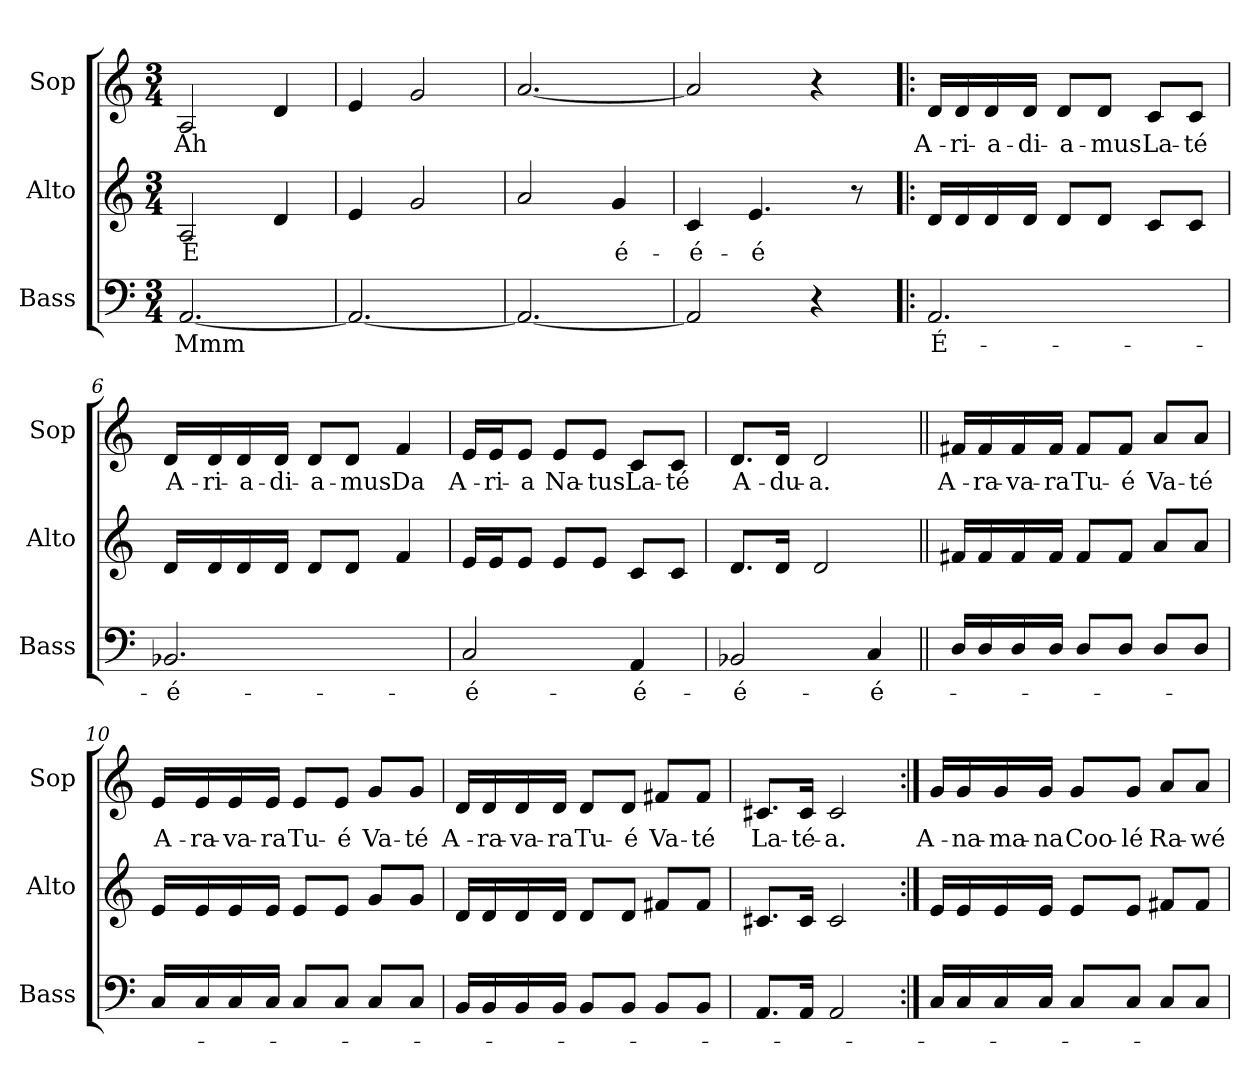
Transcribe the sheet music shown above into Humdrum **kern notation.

**kern	**text	**kern	**text	**kern	**text
*part3	*part3	*part2	*part2	*part1	*part1
*staff3	*staff3	*staff2	*staff2	*staff1	*staff1
*I"Bass	*	*I"Alto	*	*I"Sop	*
*I'Bass	*	*I'Alto	*	*I'Sop	*
*clefF4	*	*clefG2	*	*clefG2	*
*k[]	*	*k[]	*	*k[]	*
*M3/4	*	*M3/4	*	*M3/4	*
*MM76	*	*MM76	*	*MM76	*
=1	=1	=1	=1	=1	=1
!	!LO:LY:b	!	!LO:LY:b	!	!LO:LY:b
[2.AA/	Mmm	2A/	É	2A/	Ah
!	!	!	!LO:LY:b	!	!LO:LY:b
.	.	4d/	-	4d/	-
=2	=2	=2	=2	=2	=2
!	!LO:LY:b	!	!LO:LY:b	!	!LO:LY:b
2.AA/_	-	4e/	-	4e/	-
!	!	!	!LO:LY:b	!	!LO:LY:b
.	.	2g/	-	2g/	-
=3	=3	=3	=3	=3	=3
!	!LO:LY:b	!	!LO:LY:b	!	!LO:LY:b
2.AA/_	-	2a/	-	[2.a/	-
!	!	!	!LO:LY:b	!	!
.	.	4g/	é-	.	.
=4	=4	=4	=4	=4	=4
!	!LO:LY:b	!	!LO:LY:b	!	!
2AA/]	-	4c/	-é-	2a/]	.
!	!	!	!LO:LY:b	!	!
.	.	4.e/	-é	.	.
4r	.	.	.	4r	.
.	.	8r	.	.	.
=5!|:	=5!|:	=5!|:	=5!|:	=5!|:	=5!|:
!	!LO:LY:b	!	!	!	!LO:LY:b
2.AA/	É-	16d/LL	.	16d/LL	-A-
!	!	!	!	!	!LO:LY:b
.	.	16d/	.	16d/	-ri-
!	!	!	!	!	!LO:LY:b
.	.	16d/	.	16d/	-a-
!	!	!	!	!	!LO:LY:b
.	.	16d/JJ	.	16d/JJ	-di-
!	!	!	!	!	!LO:LY:b
.	.	8d/L	.	8d/L	-a-
!	!	!	!	!	!LO:LY:b
.	.	8d/J	.	8d/J	-mus
!	!	!	!	!	!LO:LY:b
.	.	8c/L	.	8c/L	La-
!	!	!	!	!	!LO:LY:b
.	.	8c/J	.	8c/J	-té
=6	=6	=6	=6	=6	=6
!	!LO:LY:b	!	!	!	!LO:LY:b
2.BB-X/	-é-	16d/LL	.	16d/LL	A-
!	!	!	!	!	!LO:LY:b
.	.	16d/	.	16d/	-ri-
!	!	!	!	!	!LO:LY:b
.	.	16d/	.	16d/	-a-
!	!	!	!	!	!LO:LY:b
.	.	16d/JJ	.	16d/JJ	-di-
!	!	!	!	!	!LO:LY:b
.	.	8d/L	.	8d/L	-a-
!	!	!	!	!	!LO:LY:b
.	.	8d/J	.	8d/J	-mus
!	!	!	!	!	!LO:LY:b
.	.	4f/	.	4f/	Da
!!LO:LB:g=z
=7	=7	=7	=7	=7	=7
!	!LO:LY:b	!	!	!	!LO:LY:b
2C/	-é-	16e/LL	.	16e/LL	A-
!	!	!	!	!	!LO:LY:b
.	.	16e/J	.	16e/J	-ri-
!	!	!	!	!	!LO:LY:b
.	.	8e/J	.	8e/J	-a
!	!	!	!	!	!LO:LY:b
.	.	8e/L	.	8e/L	Na-
!	!	!	!	!	!LO:LY:b
.	.	8e/J	.	8e/J	-tus
!	!LO:LY:b	!	!	!	!LO:LY:b
4AA/	-é-	8c/L	.	8c/L	La-
!	!	!	!	!	!LO:LY:b
.	.	8c/J	.	8c/J	-té
=8	=8	=8	=8	=8	=8
!	!LO:LY:b	!	!	!	!LO:LY:b
2BB-X/	-é-	8.d/L	.	8.d/L	A-
!	!	!	!	!	!LO:LY:b
.	.	16d/Jk	.	16d/Jk	-du-
!	!	!	!	!	!LO:LY:b
.	.	2d/	.	2d/	-a.
!	!LO:LY:b	!	!	!	!
4C/	-é-	.	.	.	.
=9||	=9||	=9||	=9||	=9||	=9||
!	!	!	!	!	!LO:LY:b
16D/LL	.	16f#X/LL	.	16f#X/LL	A-
!	!	!	!	!	!LO:LY:b
16D/	.	16f#/	.	16f#/	-ra-
!	!	!	!	!	!LO:LY:b
16D/	.	16f#/	.	16f#/	-va-
!	!	!	!	!	!LO:LY:b
16D/JJ	.	16f#/JJ	.	16f#/JJ	-ra
!	!	!	!	!	!LO:LY:b
8D/L	.	8f#/L	.	8f#/L	Tu-
!	!	!	!	!	!LO:LY:b
8D/J	.	8f#/J	.	8f#/J	-é
!	!	!	!	!	!LO:LY:b
8D/L	.	8a/L	.	8a/L	Va-
!	!	!	!	!	!LO:LY:b
8D/J	.	8a/J	.	8a/J	-té
=10	=10	=10	=10	=10	=10
!	!	!	!	!	!LO:LY:b
16C/LL	.	16e/LL	.	16e/LL	A-
!	!	!	!	!	!LO:LY:b
16C/	.	16e/	.	16e/	-ra-
!	!	!	!	!	!LO:LY:b
16C/	.	16e/	.	16e/	-va-
!	!	!	!	!	!LO:LY:b
16C/JJ	.	16e/JJ	.	16e/JJ	-ra
!	!	!	!	!	!LO:LY:b
8C/L	.	8e/L	.	8e/L	Tu-
!	!	!	!	!	!LO:LY:b
8C/J	.	8e/J	.	8e/J	-é
!	!	!	!	!	!LO:LY:b
8C/L	.	8g/L	.	8g/L	Va-
!	!	!	!	!	!LO:LY:b
8C/J	.	8g/J	.	8g/J	-té
!!LO:LB:g=z
=11	=11	=11	=11	=11	=11
!	!	!	!	!	!LO:LY:b
16BB/LL	.	16d/LL	.	16d/LL	A-
!	!	!	!	!	!LO:LY:b
16BB/	.	16d/	.	16d/	-ra-
!	!	!	!	!	!LO:LY:b
16BB/	.	16d/	.	16d/	-va-
!	!	!	!	!	!LO:LY:b
16BB/JJ	.	16d/JJ	.	16d/JJ	-ra
!	!	!	!	!	!LO:LY:b
8BB/L	.	8d/L	.	8d/L	Tu-
!	!	!	!	!	!LO:LY:b
8BB/J	.	8d/J	.	8d/J	-é
!	!	!	!	!	!LO:LY:b
8BB/L	.	8f#X/L	.	8f#X/L	Va-
!	!	!	!	!	!LO:LY:b
8BB/J	.	8f#/J	.	8f#/J	-té
=12	=12	=12	=12	=12	=12
!	!	!	!	!	!LO:LY:b
8.AA/L	.	8.c#X/L	.	8.c#X/L	La-
!	!	!	!	!	!LO:LY:b
16AA/Jk	.	16c#/Jk	.	16c#/Jk	-té-
!	!	!	!	!	!LO:LY:b
2AA/	.	2c#/	.	2c#/	-a.
=13:|!	=13:|!	=13:|!	=13:|!	=13:|!	=13:|!
!	!	!	!	!	!LO:LY:b
16C/LL	.	16e/LL	.	16g/LL	A-
!	!	!	!	!	!LO:LY:b
16C/	.	16e/	.	16g/	-na-
!	!	!	!	!	!LO:LY:b
16C/	.	16e/	.	16g/	-ma-
!	!	!	!	!	!LO:LY:b
16C/JJ	.	16e/JJ	.	16g/JJ	-na
!	!	!	!	!	!LO:LY:b
8C/L	.	8e/L	.	8g/L	Coo-
!	!	!	!	!	!LO:LY:b
8C/J	.	8e/J	.	8g/J	-lé
!	!	!	!	!	!LO:LY:b
8C/L	.	8f#X/L	.	8a/L	Ra-
!	!	!	!	!	!LO:LY:b
8C/J	.	8f#/J	.	8a/J	-wé
=	=	=	=	=	=
*-	*-	*-	*-	*-	*-
